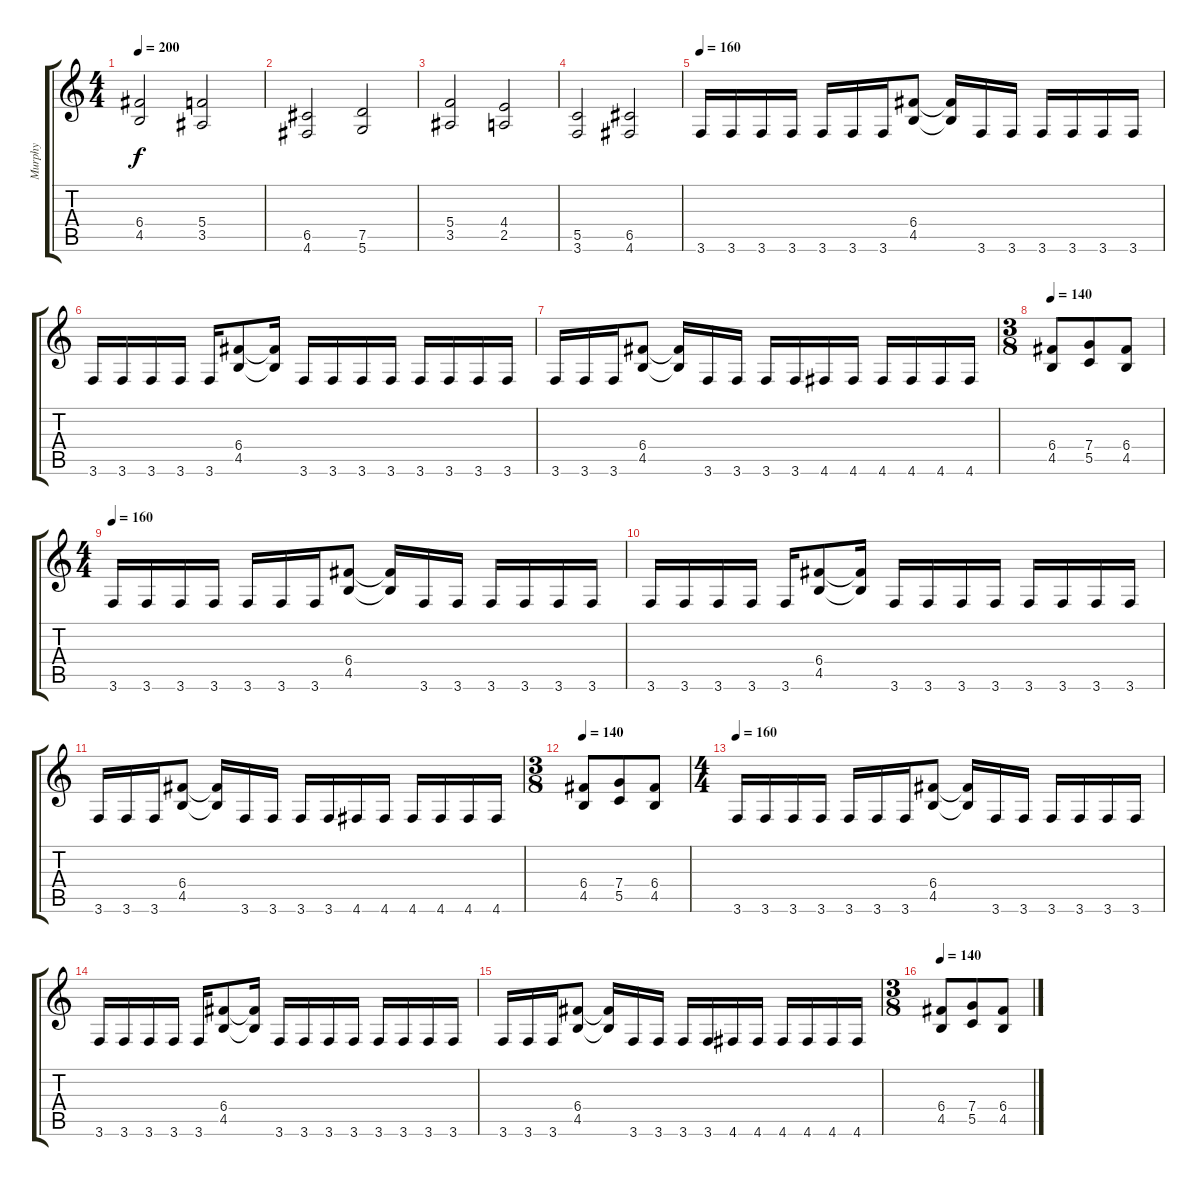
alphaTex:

\track ("Murphy" "Murphy") {instrument distortionguitar}
\staff {score tabs}
\tuning (D4 A3 F3 C3 G2 D2) {hide}
\ts (4 4)
\tempo 200
\clef g2
\ks c
(6.4 4.5).2{dy f} (5.4 3.5).2 |
(6.5 4.6).2 (7.5 5.6).2 |
(5.4 3.5).2 (4.4 2.5).2 |
(5.5 3.6).2 (6.5 4.6).2 |
\tempo 160
3.6.16 3.6.16 3.6.16 3.6.16 3.6.16 3.6.16 3.6.16 (6.4 4.5).8 (6.4{t} 4.5{t}).16 3.6.16 3.6.16 3.6.16 3.6.16 3.6.16 3.6.16 |
3.6.16 3.6.16 3.6.16 3.6.16 3.6.16 (6.4 4.5).8 (6.4{t} 4.5{t}).16 3.6.16 3.6.16 3.6.16 3.6.16 3.6.16 3.6.16 3.6.16 3.6.16 |
3.6.16 3.6.16 3.6.16 (6.4 4.5).8 (6.4{t} 4.5{t}).16 3.6.16 3.6.16 3.6.16 3.6.16 4.6.16 4.6.16 4.6.16 4.6.16 4.6.16 4.6.16 |
\ts (3 8)
\tempo 140
(6.4 4.5).8 (7.4 5.5).8 (6.4 4.5).8 |
\ts (4 4)
\tempo 160
3.6.16 3.6.16 3.6.16 3.6.16 3.6.16 3.6.16 3.6.16 (6.4 4.5).8 (6.4{t} 4.5{t}).16 3.6.16 3.6.16 3.6.16 3.6.16 3.6.16 3.6.16 |
3.6.16 3.6.16 3.6.16 3.6.16 3.6.16 (6.4 4.5).8 (6.4{t} 4.5{t}).16 3.6.16 3.6.16 3.6.16 3.6.16 3.6.16 3.6.16 3.6.16 3.6.16 |
3.6.16 3.6.16 3.6.16 (6.4 4.5).8 (6.4{t} 4.5{t}).16 3.6.16 3.6.16 3.6.16 3.6.16 4.6.16 4.6.16 4.6.16 4.6.16 4.6.16 4.6.16 |
\ts (3 8)
\tempo 140
(6.4 4.5).8 (7.4 5.5).8 (6.4 4.5).8 |
\ts (4 4)
\tempo 160
3.6.16 3.6.16 3.6.16 3.6.16 3.6.16 3.6.16 3.6.16 (6.4 4.5).8 (6.4{t} 4.5{t}).16 3.6.16 3.6.16 3.6.16 3.6.16 3.6.16 3.6.16 |
3.6.16 3.6.16 3.6.16 3.6.16 3.6.16 (6.4 4.5).8 (6.4{t} 4.5{t}).16 3.6.16 3.6.16 3.6.16 3.6.16 3.6.16 3.6.16 3.6.16 3.6.16 |
3.6.16 3.6.16 3.6.16 (6.4 4.5).8 (6.4{t} 4.5{t}).16 3.6.16 3.6.16 3.6.16 3.6.16 4.6.16 4.6.16 4.6.16 4.6.16 4.6.16 4.6.16 |
\ts (3 8)
\tempo 140
(6.4 4.5).8 (7.4 5.5).8 (6.4 4.5).8
